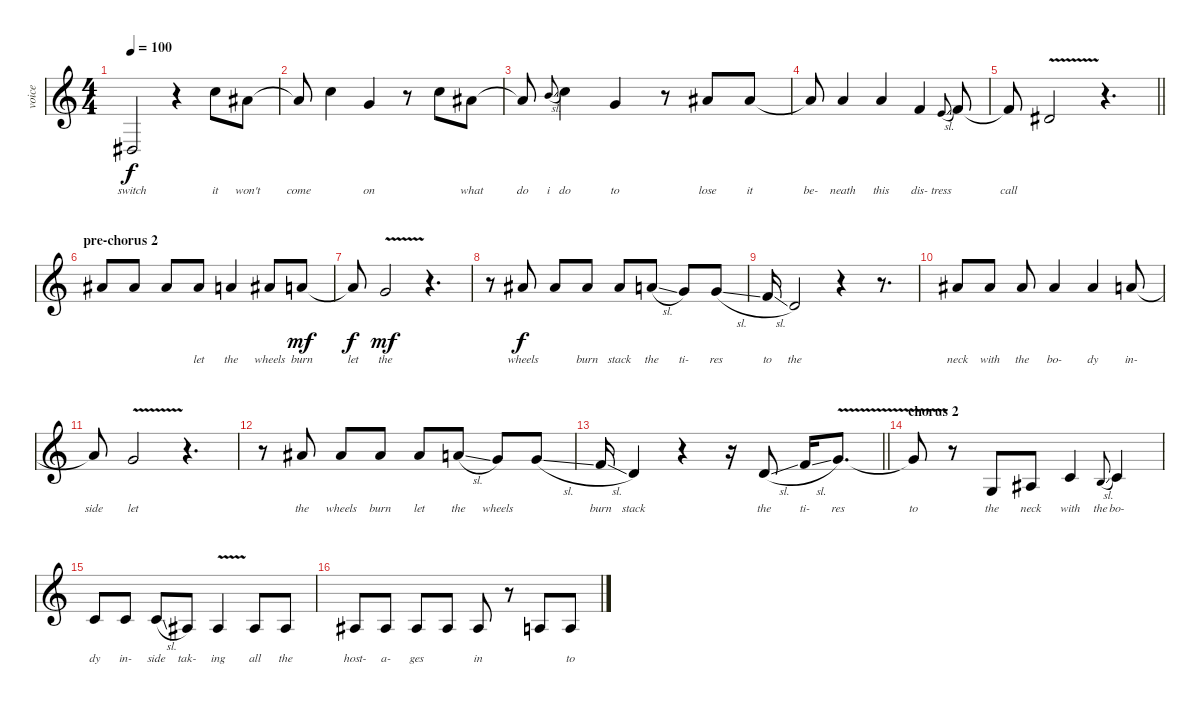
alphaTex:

\track ("voice" "voice") {instrument sopranosax}
\staff {score}
\tuning (E4 B3 G3 D3 A2 E2) {hide}
\ts (4 4)
\tempo 100
\clef g2
\ks c
1.4.2{lyrics (0 "switch") lyrics (1 "") lyrics (2 "") lyrics (3 "") lyrics (4 "") dy f} r.4 8.1.8{lyrics (0 "it") lyrics (1 "") lyrics (2 "") lyrics (3 "") lyrics (4 "")} 6.1.8{lyrics (0 "won't") lyrics (1 "") lyrics (2 "") lyrics (3 "") lyrics (4 "")} |
6.1{t}.8{lyrics (0 "come") lyrics (1 "") lyrics (2 "") lyrics (3 "") lyrics (4 "")} 8.1.4{lyrics (0 "") lyrics (1 "") lyrics (2 "") lyrics (3 "") lyrics (4 "")} 3.1.4{lyrics (0 "on") lyrics (1 "") lyrics (2 "") lyrics (3 "") lyrics (4 "")} r.8 8.1.8{lyrics (0 "") lyrics (1 "") lyrics (2 "") lyrics (3 "") lyrics (4 "")} 6.1.8{lyrics (0 "what") lyrics (1 "") lyrics (2 "") lyrics (3 "") lyrics (4 "")} |
6.1{t}.8{lyrics (0 "do") lyrics (1 "") lyrics (2 "") lyrics (3 "") lyrics (4 "")} 7.1{sl}.8{lyrics (0 "i") lyrics (1 "") lyrics (2 "") lyrics (3 "") lyrics (4 "") gr onbeat} 8.1.4{lyrics (0 "do") lyrics (1 "") lyrics (2 "") lyrics (3 "") lyrics (4 "")} 3.1.4{lyrics (0 "to") lyrics (1 "") lyrics (2 "") lyrics (3 "") lyrics (4 "")} r.8 6.1.8{lyrics (0 "lose") lyrics (1 "") lyrics (2 "") lyrics (3 "") lyrics (4 "")} 6.1.8{lyrics (0 "it") lyrics (1 "") lyrics (2 "") lyrics (3 "") lyrics (4 "")} |
6.1{t}.8{lyrics (0 "be-") lyrics (1 "") lyrics (2 "") lyrics (3 "") lyrics (4 "")} 5.1.4{lyrics (0 "neath") lyrics (1 "") lyrics (2 "") lyrics (3 "") lyrics (4 "")} 5.1.4{lyrics (0 "this") lyrics (1 "") lyrics (2 "") lyrics (3 "") lyrics (4 "")} 1.1.4{lyrics (0 "dis-") lyrics (1 "") lyrics (2 "") lyrics (3 "") lyrics (4 "")} 0.1{sl}.8{lyrics (0 "tress") lyrics (1 "") lyrics (2 "") lyrics (3 "") lyrics (4 "") gr onbeat} 1.1.8{lyrics (0 "") lyrics (1 "") lyrics (2 "") lyrics (3 "") lyrics (4 "")} |
\barLineRight lightlight
1.1{t}.8{lyrics (0 "call") lyrics (1 "") lyrics (2 "") lyrics (3 "") lyrics (4 "")} 4.2{v}.2{lyrics (0 "") lyrics (1 "") lyrics (2 "") lyrics (3 "") lyrics (4 "")} r.4{d} |
\section ("" "pre-chorus 2")
6.1.8{lyrics (0 "") lyrics (1 "") lyrics (2 "") lyrics (3 "") lyrics (4 "")} 6.1.8{lyrics (0 "") lyrics (1 "") lyrics (2 "") lyrics (3 "") lyrics (4 "")} 6.1.8{lyrics (0 "") lyrics (1 "") lyrics (2 "") lyrics (3 "") lyrics (4 "")} 6.1.8{lyrics (0 "let") lyrics (1 "") lyrics (2 "") lyrics (3 "") lyrics (4 "")} 5.1.4{lyrics (0 "the") lyrics (1 "") lyrics (2 "") lyrics (3 "") lyrics (4 "")} 6.1.8{lyrics (0 "wheels") lyrics (1 "") lyrics (2 "") lyrics (3 "") lyrics (4 "")} 5.1.8{lyrics (0 "burn") lyrics (1 "") lyrics (2 "") lyrics (3 "") lyrics (4 "") dy mf} |
5.1{t}.8{lyrics (0 "let") lyrics (1 "") lyrics (2 "") lyrics (3 "") lyrics (4 "") dy f} 3.1{v}.2{lyrics (0 "the") lyrics (1 "") lyrics (2 "") lyrics (3 "") lyrics (4 "") dy mf} r.4{d} |
r.8 6.1.8{lyrics (0 "wheels") lyrics (1 "") lyrics (2 "") lyrics (3 "") lyrics (4 "") dy f} 6.1.8{lyrics (0 "") lyrics (1 "") lyrics (2 "") lyrics (3 "") lyrics (4 "")} 6.1.8{lyrics (0 "burn") lyrics (1 "") lyrics (2 "") lyrics (3 "") lyrics (4 "")} 6.1.8{lyrics (0 "stack") lyrics (1 "") lyrics (2 "") lyrics (3 "") lyrics (4 "")} 5.1{sl}.8{lyrics (0 "the") lyrics (1 "") lyrics (2 "") lyrics (3 "") lyrics (4 "")} 3.1.8{lyrics (0 "ti-") lyrics (1 "") lyrics (2 "") lyrics (3 "") lyrics (4 "")} 8.2{sl}.8{lyrics (0 "res") lyrics (1 "") lyrics (2 "") lyrics (3 "") lyrics (4 "")} |
6.2{sl}.16{lyrics (0 "to") lyrics (1 "") lyrics (2 "") lyrics (3 "") lyrics (4 "")} 3.2.2{lyrics (0 "the") lyrics (1 "") lyrics (2 "") lyrics (3 "") lyrics (4 "")} r.4 r.8{d} |
6.1.8{lyrics (0 "neck") lyrics (1 "") lyrics (2 "") lyrics (3 "") lyrics (4 "")} 6.1.8{lyrics (0 "with") lyrics (1 "") lyrics (2 "") lyrics (3 "") lyrics (4 "")} 6.1.8{lyrics (0 "the") lyrics (1 "") lyrics (2 "") lyrics (3 "") lyrics (4 "")} 6.1.4{lyrics (0 "bo-") lyrics (1 "") lyrics (2 "") lyrics (3 "") lyrics (4 "")} 6.1.4{lyrics (0 "dy") lyrics (1 "") lyrics (2 "") lyrics (3 "") lyrics (4 "")} 5.1.8{lyrics (0 "in-") lyrics (1 "") lyrics (2 "") lyrics (3 "") lyrics (4 "")} |
5.1{t}.8{lyrics (0 "side") lyrics (1 "") lyrics (2 "") lyrics (3 "") lyrics (4 "")} 3.1{v}.2{lyrics (0 "let") lyrics (1 "") lyrics (2 "") lyrics (3 "") lyrics (4 "")} r.4{d} |
r.8 6.1.8{lyrics (0 "the") lyrics (1 "") lyrics (2 "") lyrics (3 "") lyrics (4 "")} 6.1.8{lyrics (0 "wheels") lyrics (1 "") lyrics (2 "") lyrics (3 "") lyrics (4 "")} 6.1.8{lyrics (0 "burn") lyrics (1 "") lyrics (2 "") lyrics (3 "") lyrics (4 "")} 6.1.8{lyrics (0 "let") lyrics (1 "") lyrics (2 "") lyrics (3 "") lyrics (4 "")} 5.1{sl}.8{lyrics (0 "the") lyrics (1 "") lyrics (2 "") lyrics (3 "") lyrics (4 "")} 3.1.8{lyrics (0 "wheels") lyrics (1 "") lyrics (2 "") lyrics (3 "") lyrics (4 "")} 8.2{sl}.8{lyrics (0 "") lyrics (1 "") lyrics (2 "") lyrics (3 "") lyrics (4 "")} |
\barLineRight lightlight
6.2{sl}.16{lyrics (0 "burn") lyrics (1 "") lyrics (2 "") lyrics (3 "") lyrics (4 "")} 3.2.4{lyrics (0 "stack") lyrics (1 "") lyrics (2 "") lyrics (3 "") lyrics (4 "")} r.4 r.16 3.2{sl}.8{lyrics (0 "the") lyrics (1 "") lyrics (2 "") lyrics (3 "") lyrics (4 "")} 6.2{sl}.16{lyrics (0 "ti-") lyrics (1 "") lyrics (2 "") lyrics (3 "") lyrics (4 "")} 8.2{v}.8{d lyrics (0 "res") lyrics (1 "") lyrics (2 "") lyrics (3 "") lyrics (4 "")} |
\section ("" "chorus 2")
8.2{t}.8{lyrics (0 "to") lyrics (1 "") lyrics (2 "") lyrics (3 "") lyrics (4 "")} r.8 0.3.8{lyrics (0 "the") lyrics (1 "") lyrics (2 "") lyrics (3 "") lyrics (4 "")} 3.3.8{lyrics (0 "neck") lyrics (1 "") lyrics (2 "") lyrics (3 "") lyrics (4 "")} 1.2.4{lyrics (0 "with") lyrics (1 "") lyrics (2 "") lyrics (3 "") lyrics (4 "")} 0.2{sl}.8{lyrics (0 "the") lyrics (1 "") lyrics (2 "") lyrics (3 "") lyrics (4 "") gr onbeat} 1.2.4{lyrics (0 "bo-") lyrics (1 "") lyrics (2 "") lyrics (3 "") lyrics (4 "")} |
1.2.8{lyrics (0 "dy") lyrics (1 "") lyrics (2 "") lyrics (3 "") lyrics (4 "")} 1.2.8{lyrics (0 "in-") lyrics (1 "") lyrics (2 "") lyrics (3 "") lyrics (4 "")} 5.3{sl}.8{lyrics (0 "side") lyrics (1 "") lyrics (2 "") lyrics (3 "") lyrics (4 "")} 3.3.8{lyrics (0 "tak-") lyrics (1 "") lyrics (2 "") lyrics (3 "") lyrics (4 "")} 3.3{v}.4{lyrics (0 "ing") lyrics (1 "") lyrics (2 "") lyrics (3 "") lyrics (4 "")} 3.3.8{lyrics (0 "all") lyrics (1 "") lyrics (2 "") lyrics (3 "") lyrics (4 "")} 3.3.8{lyrics (0 "the") lyrics (1 "") lyrics (2 "") lyrics (3 "") lyrics (4 "")} |
3.3.8{lyrics (0 "host-") lyrics (1 "") lyrics (2 "") lyrics (3 "") lyrics (4 "")} 3.3.8{lyrics (0 "a-") lyrics (1 "") lyrics (2 "") lyrics (3 "") lyrics (4 "")} 3.3.8{lyrics (0 "ges") lyrics (1 "") lyrics (2 "") lyrics (3 "") lyrics (4 "")} 3.3.8{lyrics (0 "") lyrics (1 "") lyrics (2 "") lyrics (3 "") lyrics (4 "")} 3.3.8{lyrics (0 "in") lyrics (1 "") lyrics (2 "") lyrics (3 "") lyrics (4 "")} r.8 2.3.8{lyrics (0 "") lyrics (1 "") lyrics (2 "") lyrics (3 "") lyrics (4 "")} 2.3.8{lyrics (0 "to") lyrics (1 "") lyrics (2 "") lyrics (3 "") lyrics (4 "")}
